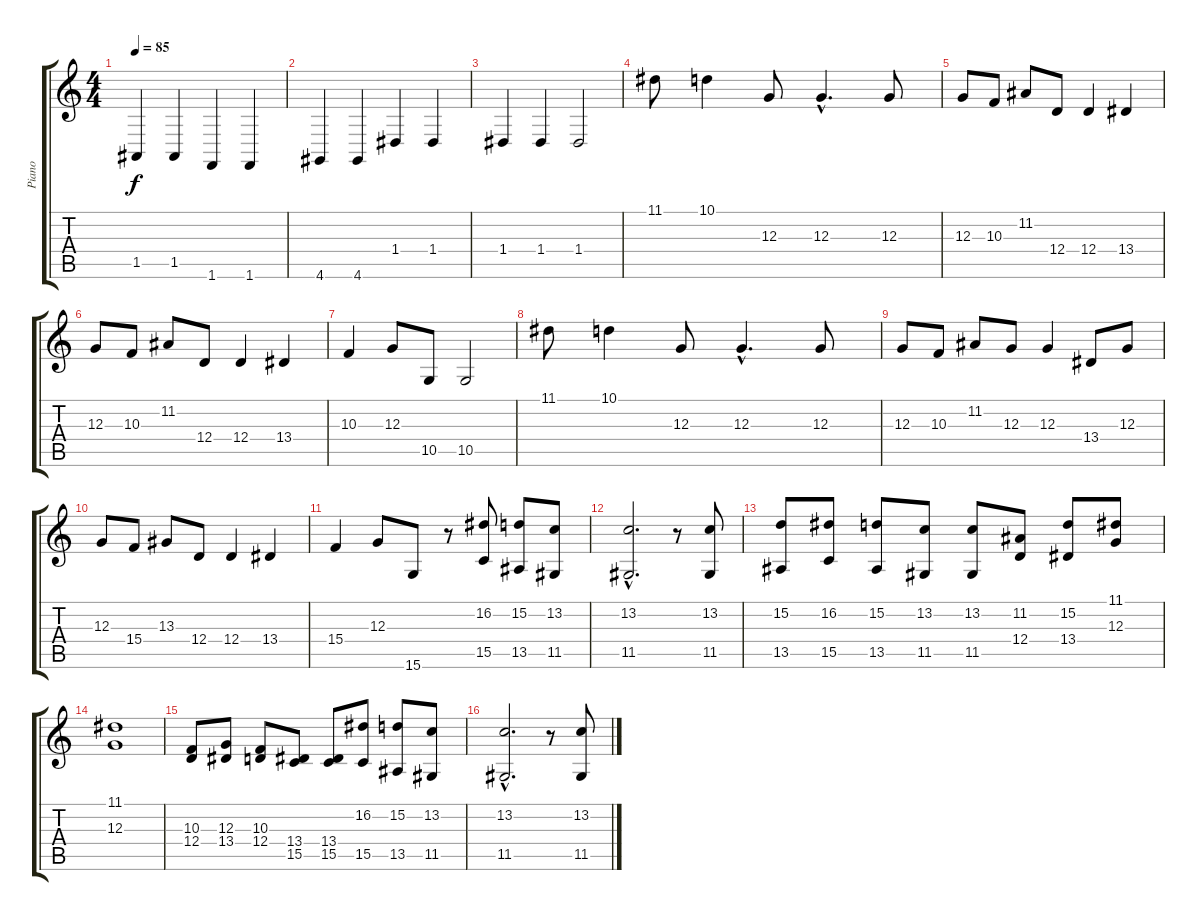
\track ("Piano" "Piano") {instrument acousticgrandpiano}
\staff {score tabs}
\tuning (E4 B3 G3 D3 A2 E2) {hide}
\ts (4 4)
\tempo 85
\clef g2
\ks c
1.5.4{dy f} 1.5.4 1.6.4 1.6.4 |
4.6.4 4.6.4 1.4.4 1.4.4 |
1.4.4 1.4.4 1.4.2 |
11.1.8 10.1.4 12.3.8 12.3{hac}.4{d} 12.3.8 |
12.3.8 10.3.8 11.2.8 12.4.8 12.4.4 13.4.4 |
12.3.8 10.3.8 11.2.8 12.4.8 12.4.4 13.4.4 |
10.3.4 12.3.8 10.5.8 10.5.2 |
11.1.8 10.1.4 12.3.8 12.3{hac}.4{d} 12.3.8 |
12.3.8 10.3.8 11.2.8 12.3.8 12.3.4 13.4.8 12.3.8 |
12.3.8 15.4.8 13.3.8 12.4.8 12.4.4 13.4.4 |
15.4.4 12.3.8 15.6.8 r.8 (16.2 15.5).8 (15.2 13.5).8 (13.2 11.5).8 |
(13.2{hac} 11.5{hac}).2{d} r.8 (13.2 11.5).8 |
(15.2 13.5).8 (16.2 15.5).8 (15.2 13.5).8 (13.2 11.5).8 (13.2 11.5).8 (11.2 12.4).8 (15.2 13.4).8 (11.1 12.3).8 |
(11.1 12.3).1 |
(10.3 12.4).8 (12.3 13.4).8 (10.3 12.4).8 (13.4 15.5).8 (13.4 15.5).8 (16.2 15.5).8 (15.2 13.5).8 (13.2 11.5).8 |
(13.2{hac} 11.5{hac}).2{d} r.8 (13.2 11.5).8
